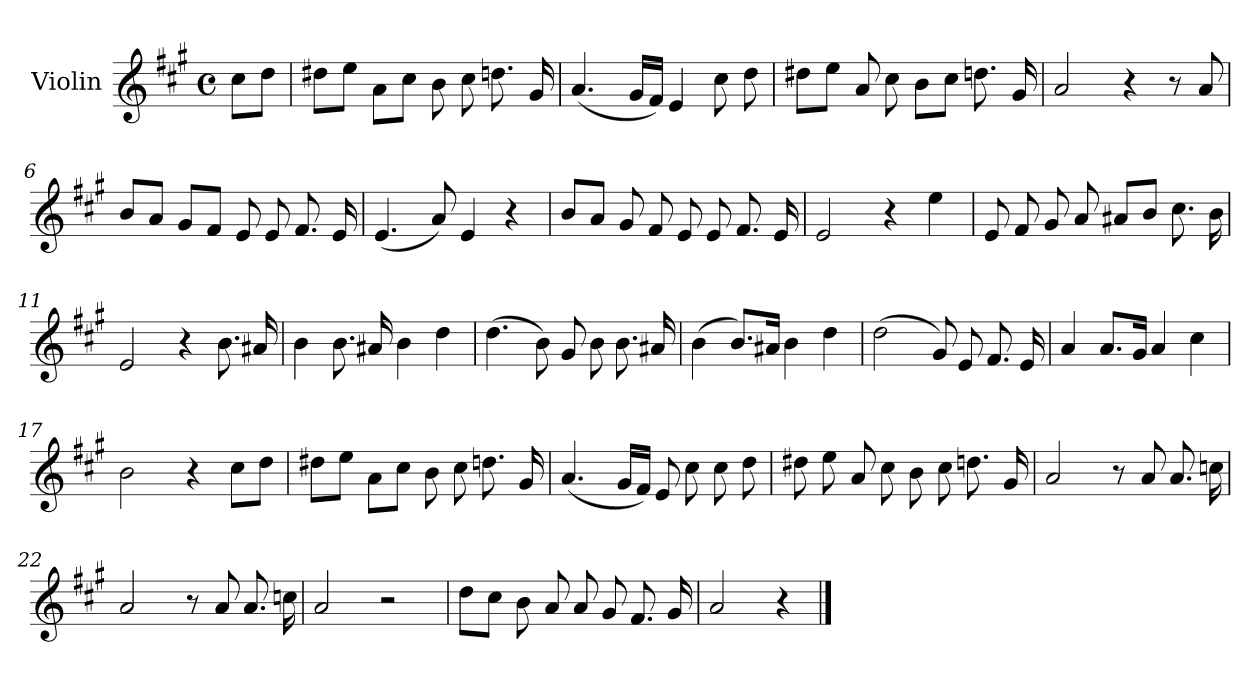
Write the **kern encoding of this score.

**kern	**dynam
*part1	*part1
*staff1	*staff1
*I"Violin	*
*I'Vln.	*
*clefG2	*
*k[f#c#g#]	*
*M4/4	*
*met(c)	*
=1	=1
!	!LO:DY:a
8cc#L	Allegretto
8ddJ	.
=2	=2
8dd#XL	.
8eeJ	.
8aL	.
8cc#J	.
8b\	.
8cc#\	.
8.ddn\	.
16g#/	.
=3	=3
(<4.a/	.
16g#LL	.
16f#JJ)	.
4e/	.
8cc#\	.
8dd\	.
=4	=4
8dd#XL	.
8eeJ	.
8a/	.
8cc#\	.
8bL	.
8cc#J	.
8.ddn	.
16g#/	.
!!LO:LB:g=z
=5	=5
2a/	.
4r	.
8r	.
8a/	.
=6	=6
8bL	.
8aJ	.
8g#L	.
8f#J	.
8e/	.
8e/	.
(<8.f#/	.
16e/	.
=7	=7
(<4.e/	.
8a/)	.
4e/	.
4r	.
=8	=8
8bL	.
8aJ	.
8g#/	.
8f#/	.
8e/	.
8e/	.
(<8.f#/	.
16e/	.
!!LO:LB:g=z
=9	=9
2e/	.
4r	.
4ee\	.
=10	=10
8e/	.
8f#/	.
8g#/	.
8a/	.
8a#XL	.
8bJ	.
8.cc#	.
16b\	.
=11	=11
2e/	.
4r	.
8.b\	.
16a#X/	.
=12	=12
4b\	.
8.b\	.
16a#X/	.
4b\	.
4dd\	.
!!LO:LB:g=z
=13	=13
(>4.dd\	.
8b\)	.
8g#/	.
8b\	.
8.b\	.
16a#X/	.
=14	=14
(>4b\	.
8.bL)	.
16a#XJk	.
4b\	.
4dd\	.
=15	=15
(>2dd\	.
8g#/)	.
8e/	.
(<8.f#/	.
16e/	.
=16	=16
4a/	.
(<8.aL	.
16g#Jk	.
4a/	.
4cc#\	.
!!LO:LB:g=z
=17	=17
2b\	.
4r	.
8cc#L	.
8ddJ	.
=18	=18
8dd#XL	.
8eeJ	.
8aL	.
8cc#J	.
8b\	.
8cc#\	.
8.ddn\	.
16g#/	.
=19	=19
(<4.a/	.
16g#LL	.
16f#JJ)	.
8e/	.
8cc#\	.
8cc#\	.
8dd\	.
=20	=20
8dd#X\	.
8ee\	.
8a/	.
8cc#\	.
8b\	.
8cc#\	.
8.ddn\	.
16g#/	.
!!LO:LB:g=z
=21	=21
2a/	.
8r	.
8a/	.
8.a/	.
16ccn\	.
=22	=22
2a/	.
8r	.
8a/	.
8.a/	.
16ccn\	.
=23	=23
2a/	.
2r	.
=24	=24
8ddL	.
8cc#J	.
8b\	.
8a/	.
8a/	.
8g#/	.
8.f#/	.
16g#/	.
=25	=25
2a/	.
4r	.
==	==
*-	*-
